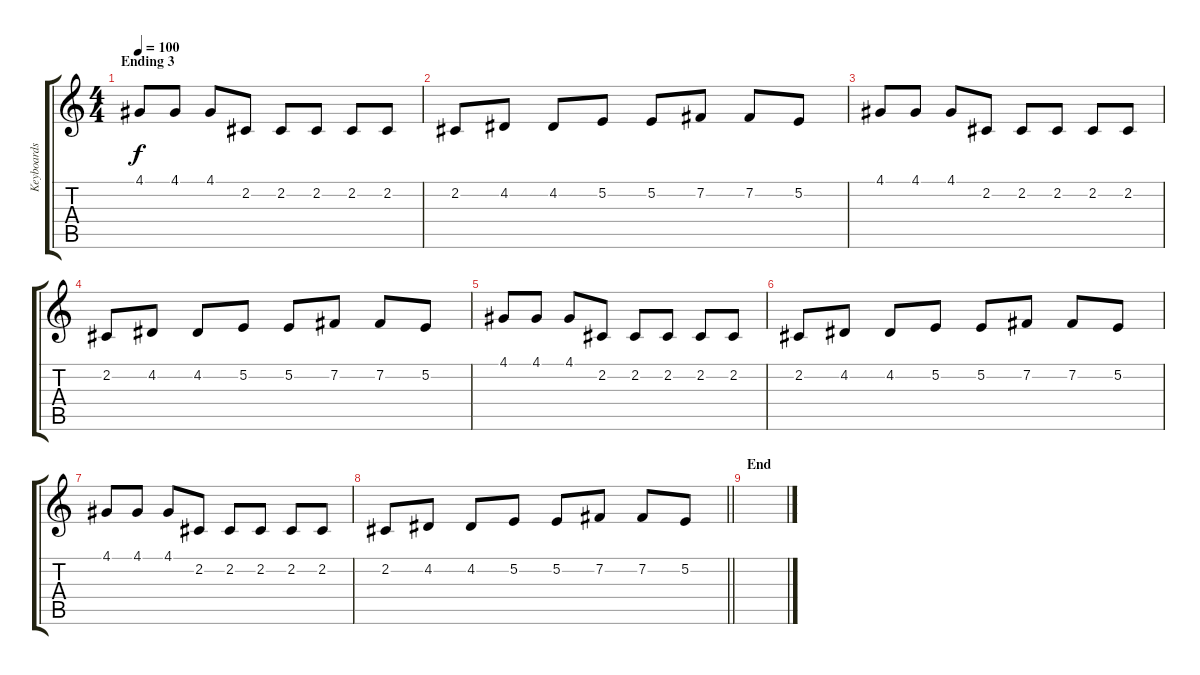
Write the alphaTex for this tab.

\track ("Keyboards" "Keyboards") {instrument brightacousticpiano}
\staff {score tabs}
\tuning (E4 B3 G3 D3 A2 E2) {hide}
\ts (4 4)
\section ("" "Ending 3")
\tempo 100
\clef g2
\ks c
4.1.8{dy f} 4.1.8 4.1.8 2.2.8 2.2.8 2.2.8 2.2.8 2.2.8 |
2.2.8 4.2.8 4.2.8 5.2.8 5.2.8 7.2.8 7.2.8 5.2.8 |
4.1.8 4.1.8 4.1.8 2.2.8 2.2.8 2.2.8 2.2.8 2.2.8 |
2.2.8 4.2.8 4.2.8 5.2.8 5.2.8 7.2.8 7.2.8 5.2.8 |
4.1.8 4.1.8 4.1.8 2.2.8 2.2.8 2.2.8 2.2.8 2.2.8 |
2.2.8 4.2.8 4.2.8 5.2.8 5.2.8 7.2.8 7.2.8 5.2.8 |
4.1.8 4.1.8 4.1.8 2.2.8 2.2.8 2.2.8 2.2.8 2.2.8 |
\barLineRight lightlight
2.2.8 4.2.8 4.2.8 5.2.8 5.2.8 7.2.8 7.2.8 5.2.8 |
\section ("" "End")
